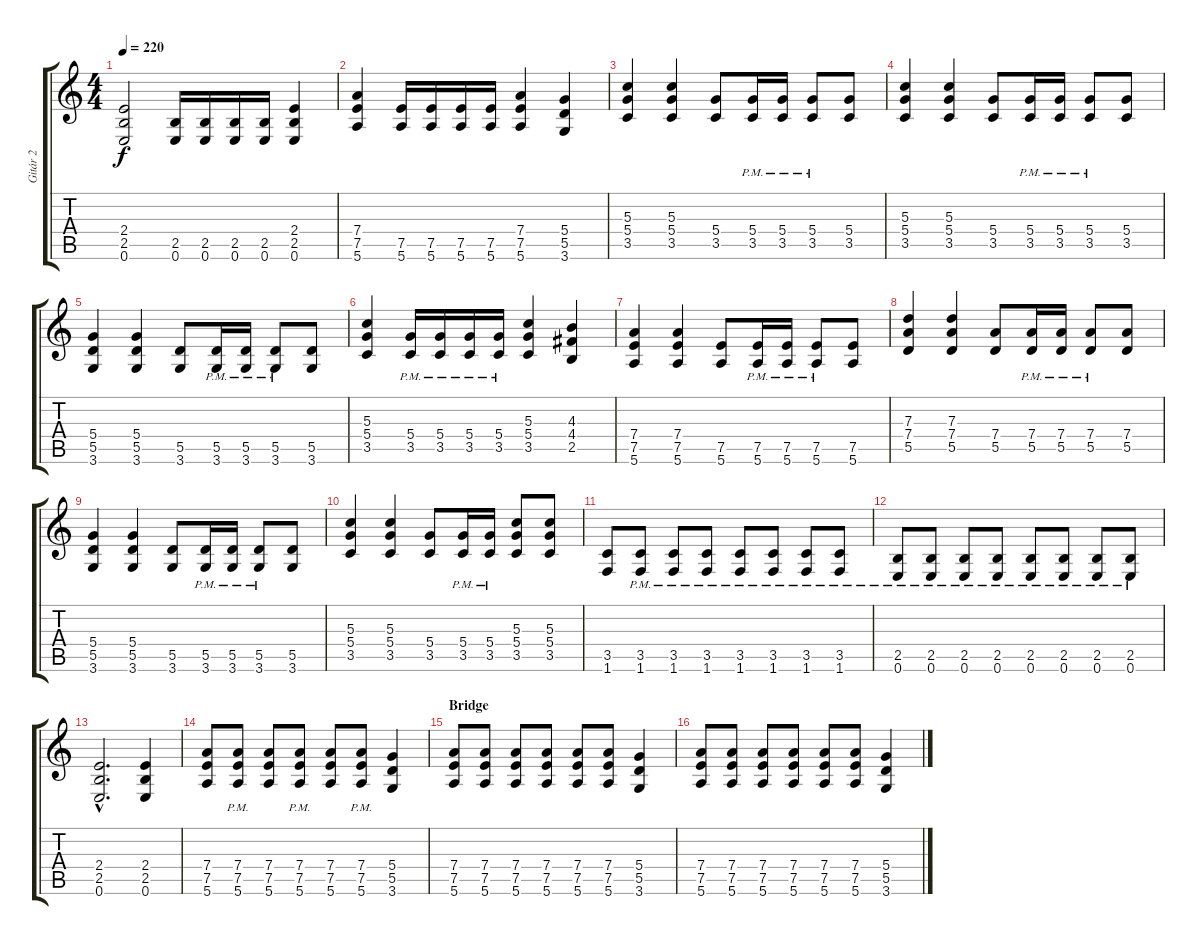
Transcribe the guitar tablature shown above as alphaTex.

\track ("Gitár 2" "Gitár 2") {instrument acousticguitarnylon}
\staff {score tabs}
\tuning (E4 B3 G3 D3 A2 E2) {hide}
\ts (4 4)
\tempo 220
\clef g2
\ks c
(2.4 2.5 0.6).2{dy f} (2.5 0.6).16 (2.5 0.6).16 (2.5 0.6).16 (2.5 0.6).16 (2.4 2.5 0.6).4 |
(7.4 7.5 5.6).4 (7.5 5.6).16 (7.5 5.6).16 (7.5 5.6).16 (7.5 5.6).16 (7.4 7.5 5.6).4 (5.4 5.5 3.6).4 |
(5.3 5.4 3.5).4 (5.3 5.4 3.5).4 (5.4 3.5).8 (5.4{pm} 3.5{pm}).16 (5.4{pm} 3.5{pm}).16 (5.4{pm} 3.5{pm}).8 (5.4 3.5).8 |
(5.3 5.4 3.5).4 (5.3 5.4 3.5).4 (5.4 3.5).8 (5.4{pm} 3.5{pm}).16 (5.4{pm} 3.5{pm}).16 (5.4{pm} 3.5{pm}).8 (5.4 3.5).8 |
(5.4 5.5 3.6).4 (5.4 5.5 3.6).4 (5.5 3.6).8 (5.5{pm} 3.6{pm}).16 (5.5{pm} 3.6{pm}).16 (5.5{pm} 3.6{pm}).8 (5.5 3.6).8 |
(5.3 5.4 3.5).4 (5.4{pm} 3.5{pm}).16 (5.4{pm} 3.5{pm}).16 (5.4{pm} 3.5{pm}).16 (5.4{pm} 3.5{pm}).16 (5.3 5.4 3.5).4 (4.3 4.4 2.5).4 |
(7.4 7.5 5.6).4 (7.4 7.5 5.6).4 (7.5 5.6).8 (7.5{pm} 5.6{pm}).16 (7.5{pm} 5.6{pm}).16 (7.5{pm} 5.6{pm}).8 (7.5 5.6).8 |
(7.3 7.4 5.5).4 (7.3 7.4 5.5).4 (7.4 5.5).8 (7.4{pm} 5.5{pm}).16 (7.4{pm} 5.5{pm}).16 (7.4{pm} 5.5{pm}).8 (7.4 5.5).8 |
(5.4 5.5 3.6).4 (5.4 5.5 3.6).4 (5.5 3.6).8 (5.5{pm} 3.6{pm}).16 (5.5{pm} 3.6{pm}).16 (5.5{pm} 3.6{pm}).8 (5.5 3.6).8 |
(5.3 5.4 3.5).4 (5.3 5.4 3.5).4 (5.4 3.5).8 (5.4{pm} 3.5{pm}).16 (5.4{pm} 3.5{pm}).16 (5.3 5.4 3.5).8 (5.3 5.4 3.5).8 |
(3.5 1.6).8 (3.5{pm} 1.6{pm}).8 (3.5{pm} 1.6{pm}).8 (3.5{pm} 1.6{pm}).8 (3.5{pm} 1.6{pm}).8 (3.5{pm} 1.6{pm}).8 (3.5{pm} 1.6{pm}).8 (3.5{pm} 1.6{pm}).8 |
(2.5{pm} 0.6{pm}).8 (2.5{pm} 0.6{pm}).8 (2.5{pm} 0.6{pm}).8 (2.5{pm} 0.6{pm}).8 (2.5{pm} 0.6{pm}).8 (2.5{pm} 0.6{pm}).8 (2.5{pm} 0.6{pm}).8 (2.5{pm} 0.6{pm}).8 |
(2.4{hac} 2.5{hac} 0.6{hac}).2{d} (2.4 2.5 0.6).4 |
(7.4 7.5 5.6).8 (7.4{pm} 7.5{pm} 5.6{pm}).8 (7.4 7.5 5.6).8 (7.4{pm} 7.5{pm} 5.6{pm}).8 (7.4 7.5 5.6).8 (7.4{pm} 7.5{pm} 5.6{pm}).8 (5.4 5.5 3.6).4 |
\section ("" "Bridge")
(7.4 7.5 5.6).8 (7.4 7.5 5.6).8 (7.4 7.5 5.6).8 (7.4 7.5 5.6).8 (7.4 7.5 5.6).8 (7.4 7.5 5.6).8 (5.4 5.5 3.6).4 |
(7.4 7.5 5.6).8 (7.4 7.5 5.6).8 (7.4 7.5 5.6).8 (7.4 7.5 5.6).8 (7.4 7.5 5.6).8 (7.4 7.5 5.6).8 (5.4 5.5 3.6).4
